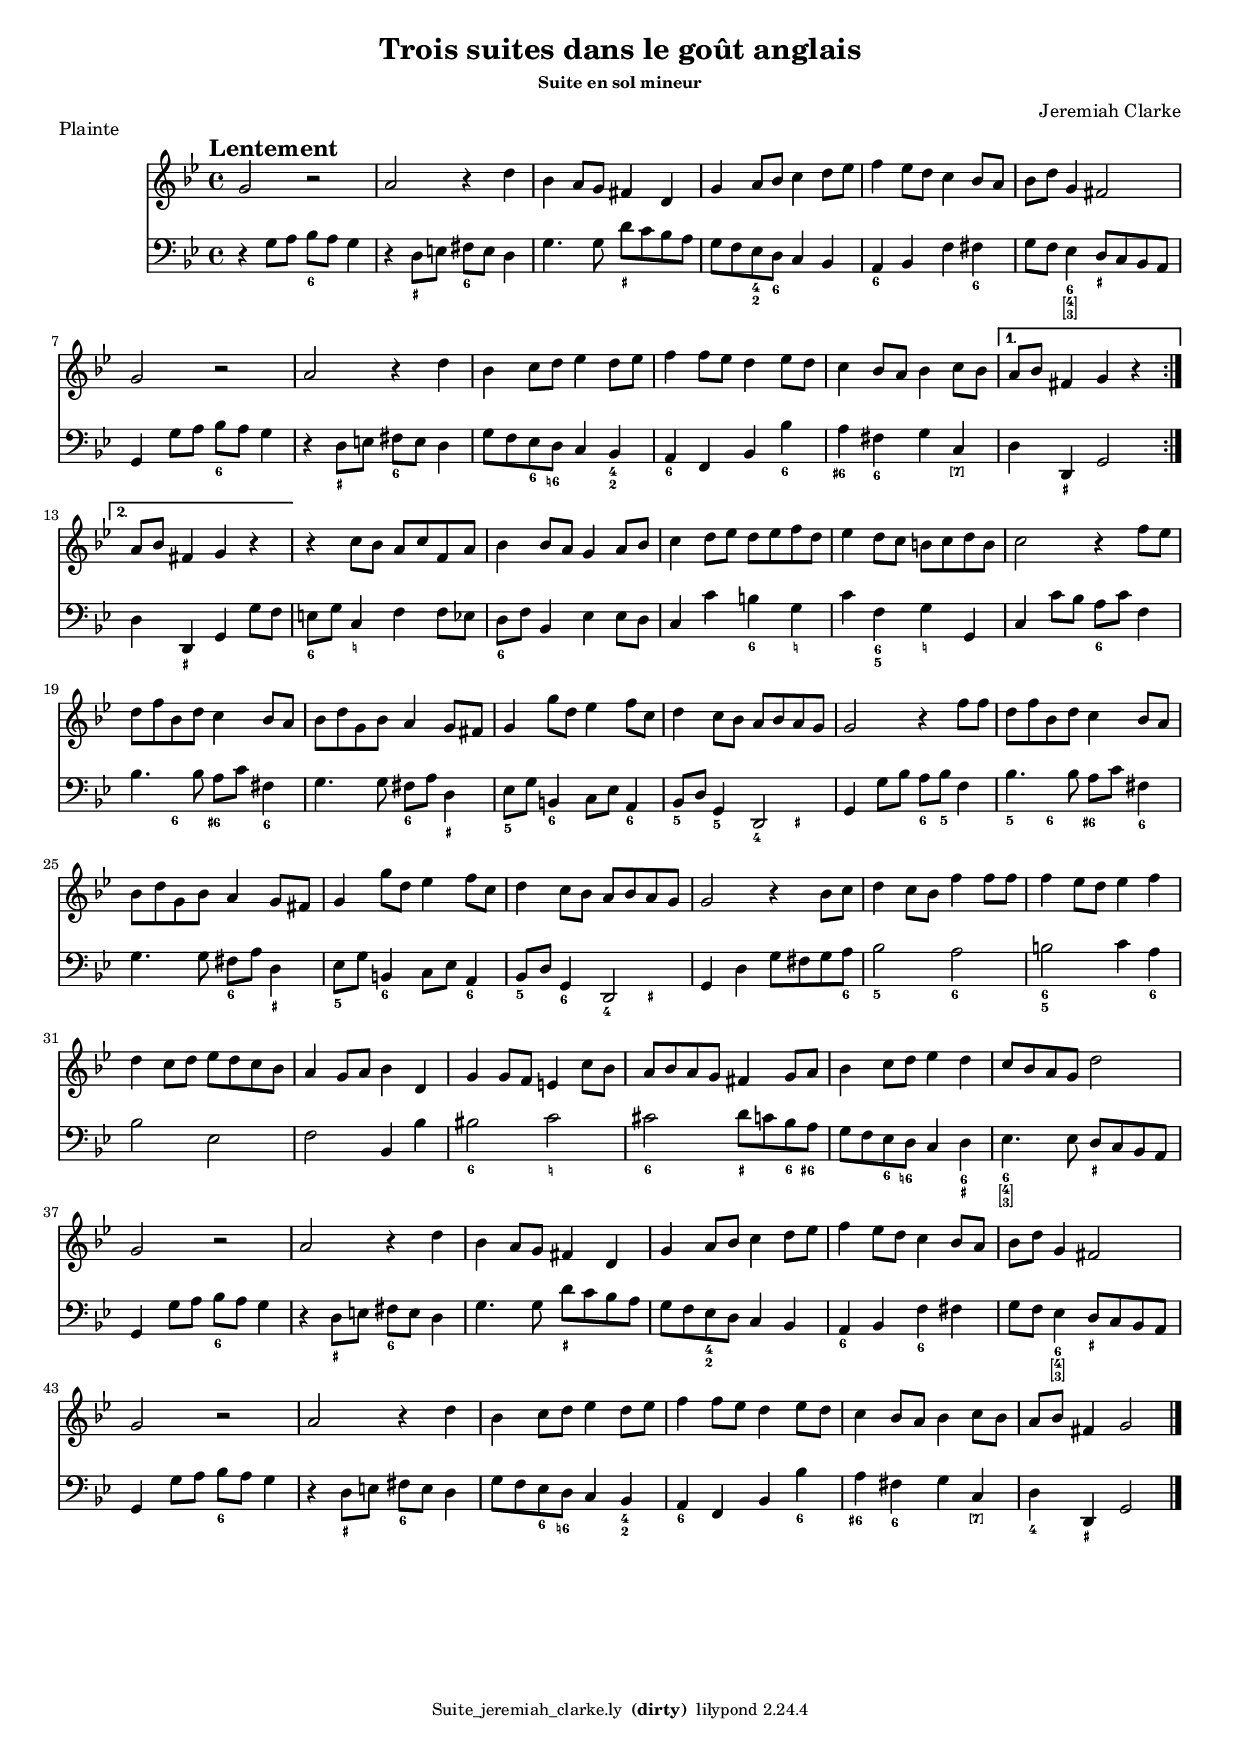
\version "2.12.3"

\include "../include/tagline.ily"

\header {
  title = "Trois suites dans le goût anglais"
  %subtitle = "pour flute à bec soprano ou ténor et basse continue"
  subsubtitle = "Suite en sol mineur"
  composer = "Jeremiah Clarke"
  piece = "Plainte"
}

\paper {
  #(set-paper-size "a4")
  %annotate-spacing = ##t
  between-system-padding = #0.1
  oddFooterMarkup = \gitTagline
  evenFooterMarkup = \gitTagline
}

tempoMark = {
  \once \override Score.RehearsalMark #'self-alignment-X = #LEFT
  \once \override Score.RehearsalMark #'break-align-symbols = #'(time-signature key-signature)
  \once \override Staff.TimeSignature #'break-align-anchor-alignment = #LEFT
  \mark \markup \bold "Lentement"
}

global = {
  \tempoMark
  \key g \minor
  \time 4/4
}

sopranoRecorder = \relative c'' {
  \global
  \transposition c''
  
  \repeat volta 2 {
    g2 r
    a2 r4 d
    bes a8 g fis4 d
    g a8 bes c4 d8 ees
    %\break
    
    f4 ees8 d c4 bes8 a
    bes d g,4 fis2
    g r
    a r4 d
    bes c8 d ees4 d8 ees
    %\break
    
    f4 f8 ees d4 ees8 d
    c4 bes8 a bes4 c8 bes
  }
  \alternative {
    { a8 bes fis4 g r }
    { a8 bes fis4 g r }
  }
  r c8 bes a c f, a
  %\break
  
  bes4 bes8 a g4 a8 bes
  c4 d8 ees d ees f d
  ees4 d8 c b c d b
  c2 r4 f8 ees
  %\break
  
  d f bes, d c4 bes8 a
  bes d g, bes a4 g8 fis
  g4 g'8 d ees4 f8 c
  d4 c8 bes a bes a g
  g2 r4 f'8 f
  %\break
  %\pageBreak
  
  d f bes, d c4 bes8 a
  bes d g, bes a4 g8 fis
  g4 g'8 d ees4 f8 c
  d4 c8 bes a bes a g
  g2 r4 bes8 c
  %\break
  
  d4 c8 bes f'4 f8f 
  f4 ees8 d ees4 f
  d c8 d ees d c bes
  a4 g8 a bes4 d,
  g g8 f e4 c'8 bes
  %\break
  
  a bes a g fis4 g8 a
  bes4 c8 d ees4 d 
  c8 bes a g d'2
  g, r
  a r4 d
  %\break
  
  bes a8 g fis4 d
  g a8 bes c4 d8 ees
  f4 ees8 d c4 bes8 a
  bes d g,4 fis2
  g2 r
  %\break
  
  a2 r4 d
  bes c8 d ees4 d8 ees
  f4 f8 ees d4 ees8 d
  c4 bes8 a bes4 c8 bes
  a bes fis4 g2
  \bar "|."
}

bcMusic = \relative c' {
  \global
  \repeat volta 2 {
    r4 g8 a bes a g4
    r d8 e fis e d4
    g4. g8 d' c bes a
    g f ees d c4 bes
    %\break
    
    a bes f' fis 
    g8 f ees4 d8 c bes a 
    g4 g'8 a bes a g4
    r d8 e fis e d4
    g8 f ees d c4 bes
    %\break
    
    a f bes bes'
    a fis g c,
  }
  \alternative {
    { d4 d, g2 }
    { d'4 d, g g'8 f}
  }
  e g c,4 f f8 ees
  %\break
  
  d f bes,4 ees ees8 d 
  c4 c' b g
  c f, g g,
  c c'8 bes a c f,4
  %\break
  
  bes4. bes8 a c fis,4
  g4. g8 fis a d,4
  ees8 g b,4 c8 ees a,4
  bes8 d g,4 d2
  g4 g'8 bes a bes f4
  %\break
  %\pageBreak
  
  bes4. bes8 a c fis,4
  g4. g8 fis a d,4
  ees8 g b,4 c8 ees a,4
  bes8 d g,4 d2
  g4 d' g8fis g a
  %\break
  
  bes2 a
  b c4 a
  bes2 ees,
  f bes,4 bes'
  bis2 c
  %\break
  
  cis d8 c bes a
  g f ees d c4 d
  ees4. ees8 d c bes a
  g4 g'8 a bes a g4
  r d8 e fis e d4
  %\break
  
  g4. g8 d' c bes a 
  g f ees d c4 bes
  a bes f'fis
  g8 f ees4 d8 c bes a
  g4 g'8 a bes a g4
  %\break
  
  r d8 e fis e d4
  g8 f ees d c4 bes
  a f bes bes'
  a fis g c,
  d d, g2
  %\break
  \bar "|."
}

bcFigures = \figuremode {
  \global
  \override Staff.BassFigureAlignmentPositioning #'direction = #DOWN
  s2 <6>8 s4.
  s4 <_+> <6>2
  s <_+>
  s4 <4 2>8 <6> s2
  %\break
  
  <6>4 s s <6>
  s <6 [4 3]> <_+>2 
  s <6>
  s4 <_+> <6> s
  s <6>8 <6!> s4 <4 2>
  %\break
  
  <6> s s <6>
  <6+> <6> s <[7]>
  s <_+> s2
  s4 <_+> s s 
  <6> <_!> s s
  %\break
  
  <6> s <_>2
  s <6>4 <_!>
  s <6 5> <_!> s
  s s <6> s
  %\break
  
  s4 <6> <6+> <6> 
  s2 <6>4 <_+>
  <5> <6>2 <6>4
  <5> <5> <4> <_+>
  s2 <6>8 <5> s4
  %\break
  %\pageBreak
  
  <5>4 <6> <6+> <6>
  s2 <6>4 <_+>
  <5> <6> s <6>
  <5> <6> <4> <_+>
  <_>2.. <6>8
  %\break
  
  <5>2 <6>
  <6 5>2. <6>4
  s1
  s1
  <6>2 <_!>
  %\break
  
  <6>2 <_+>4 <6>8 <6+>
  s s <6> <6!> s4 <6 _+>
  <6 [4 3]>2 <_+>
  s <6>
  s4 <_+> <6> s
  %\break
  
  s2 <_+>
  s4 <4 2> s2
  <6>2 <6>
  s4 <6 [4 3]> <_+>2
  s <6>
  %\break
  
  s4 <_+> <6> s
  s <6>8 <6!> s4 <4 2>
  <6> s s <6>
  <6+> <6> s <[7]>
  <4> <_+> s2
  \bar "|."
}

figBass = \figuremode {
  \global
}

sopranoRecorderPart = \new Staff \with {
  midiInstrument = "recorder"
} \sopranoRecorder

bassoContinuoPart = \new Staff \with {
  midiInstrument = "cello"
} << \clef bass \bcMusic \bcFigures >>

bassFiguresPart = \new FiguredBass \figBass

  #(set-global-staff-size 16)
\score {
  <<
    \sopranoRecorderPart
    \bassoContinuoPart
    \bassFiguresPart
  >>
  \layout { }
  \midi {
    \context {
      \Score
      tempoWholesPerMinute = #(ly:make-moment 100 4)
    }
  }
}
